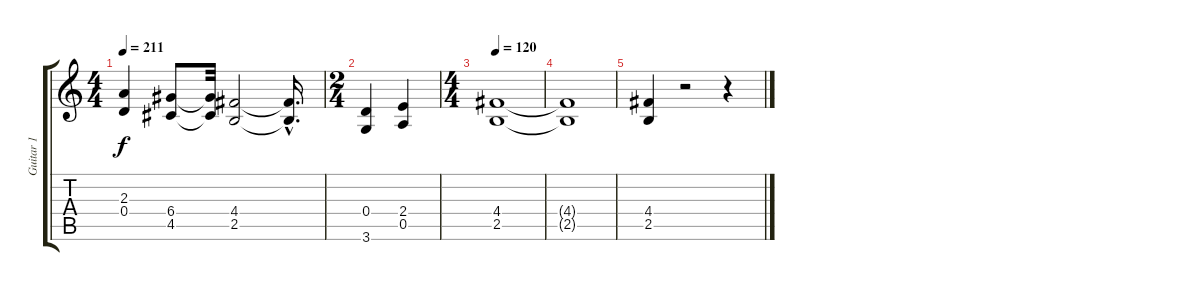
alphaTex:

\track ("Guitar 1" "Guitar 1") {instrument distortionguitar}
\staff {score tabs}
\tuning (E4 B3 G3 D3 A2 E2) {hide}
\ts (4 4)
\tempo 211
\clef g2
\ks c
(2.3 0.4).4{dy f} (6.4 4.5).8 (6.4{t} 4.5{t}).32 (4.4 2.5).2 (4.4{hac t} 2.5{hac t}).16{d} |
\ts (2 4)
(0.4 3.6).4 (2.4 0.5).4 |
\ts (4 4)
\tempo 120
(4.4 2.5).1 |
(4.4{t} 2.5{t}).1 |
(4.4 2.5).4 r.2 r.4
